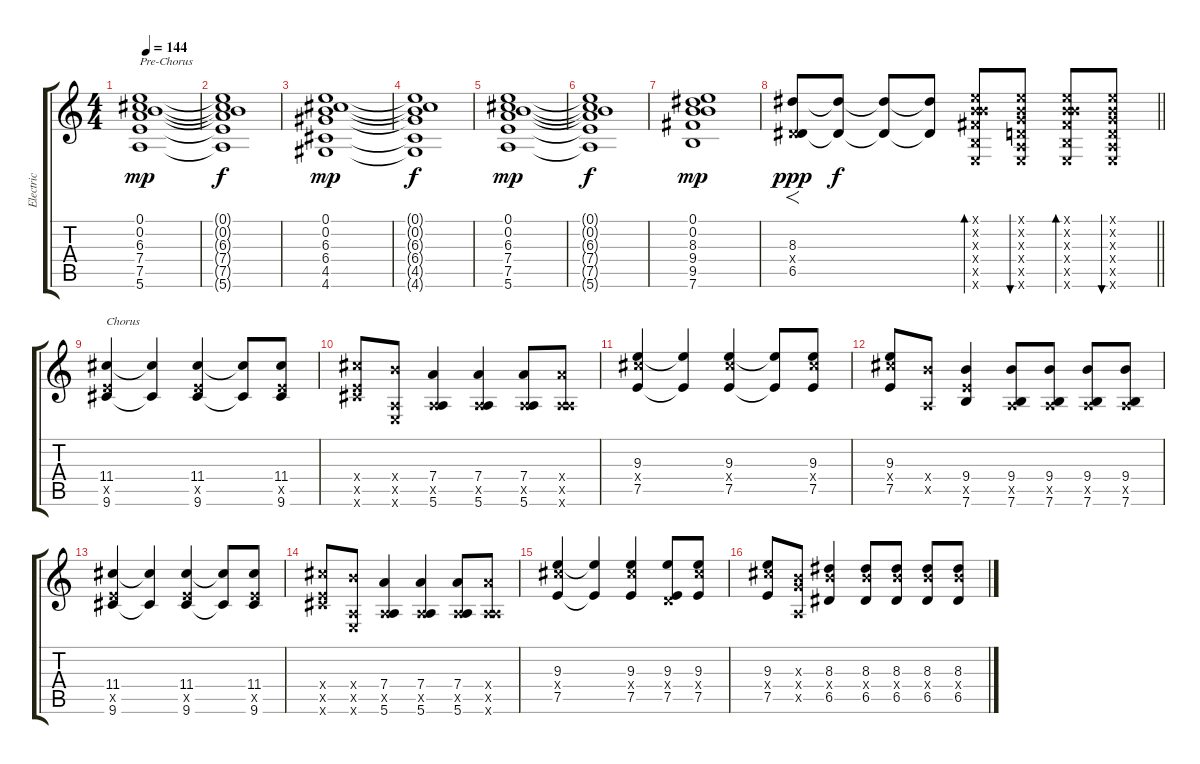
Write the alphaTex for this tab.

\track ("Electric" "Electric") {instrument distortionguitar}
\staff {score tabs}
\tuning (E4 B3 G3 D3 A2 E2) {hide}
\ts (4 4)
\tempo 144
\clef g2
\ks c
(0.1 0.2 6.3 7.4 7.5 5.6).1{txt "Pre-Chorus" dy mp} |
(0.1{t} 0.2{t} 6.3{t} 7.4{t} 7.5{t} 5.6{t}).1{dy f} |
(0.1 0.2 6.3 6.4 4.5 4.6).1{dy mp} |
(0.1{t} 0.2{t} 6.3{t} 6.4{t} 4.5{t} 4.6{t}).1{dy f} |
(0.1 0.2 6.3 7.4 7.5 5.6).1{dy mp} |
(0.1{t} 0.2{t} 6.3{t} 7.4{t} 7.5{t} 5.6{t}).1{dy f} |
(0.1 0.2 8.3 9.4 9.5 7.6).1{dy mp} |
\barLineRight lightlight
(8.3 0.4{x} 6.5).8{f dy ppp} (8.3{t} 6.5{t}).8{dy f} (8.3{t} 6.5{t}).8 (8.3{t} 6.5{t}).8 (0.1{x} 0.2{x} 4.3{x} 4.4{x} 2.5{x} 0.6{x}).8{bd 30} (0.1{x} 0.2{x} 0.3{x} 0.4{x} 0.5{x} 0.6{x}).8{bu 30} (0.1{x} 0.2{x} 4.3{x} 4.4{x} 2.5{x} 0.6{x}).8{bd 30} (0.1{x} 0.2{x} 0.3{x} 0.4{x} 0.5{x} 0.6{x}).8{bu 30} |
(11.4 7.5{x} 9.6).4{txt "Chorus"} (11.4{t} 9.6{t}).4 (11.4 7.5{x} 9.6).4 (11.4{t} 9.6{t}).8 (11.4 7.5{x} 9.6).8 |
(11.4{x} 7.5{x} 9.6{x}).8 (9.4{x} 0.5{x} 0.6{x}).8 (7.4 0.5{x} 5.6).4 (7.4 0.5{x} 5.6).4 (7.4 0.5{x} 5.6).8 (7.4{x} 0.5{x} 5.6{x}).8 |
(9.3 11.4{x} 7.5).4 (9.3{t} 7.5{t}).4 (9.3 11.4{x} 7.5).4 (9.3{t} 7.5{t}).8 (9.3 11.4{x} 7.5).8 |
(9.3 11.4{x} 7.5).8 (9.4{x} 0.5{x}).8 (9.4 7.5{x} 7.6).4 (9.4 0.5{x} 7.6).8 (9.4 0.5{x} 7.6).8 (9.4 0.5{x} 7.6).8 (9.4 0.5{x} 7.6).8 |
(11.4 7.5{x} 9.6).4 (11.4{t} 9.6{t}).4 (11.4 7.5{x} 9.6).4 (11.4{t} 9.6{t}).8 (11.4 7.5{x} 9.6).8 |
(11.4{x} 7.5{x} 9.6{x}).8 (9.4{x} 0.5{x} 0.6{x}).8 (7.4 0.5{x} 5.6).4 (7.4 0.5{x} 5.6).4 (7.4 0.5{x} 5.6).8 (7.4{x} 0.5{x} 5.6{x}).8 |
(9.3 11.4{x} 7.5).4 (9.3{t} 7.5{t}).4 (9.3 11.4{x} 7.5).4 (9.3 0.4{x} 7.5).8 (9.3 11.4{x} 7.5).8 |
(9.3 11.4{x} 7.5).8 (0.3{x} 9.4{x} 0.5{x}).8 (8.3 9.4{x} 6.5).4 (8.3 9.4{x} 6.5).8 (8.3 9.4{x} 6.5).8 (8.3 9.4{x} 6.5).8 (8.3 9.4{x} 6.5).8
